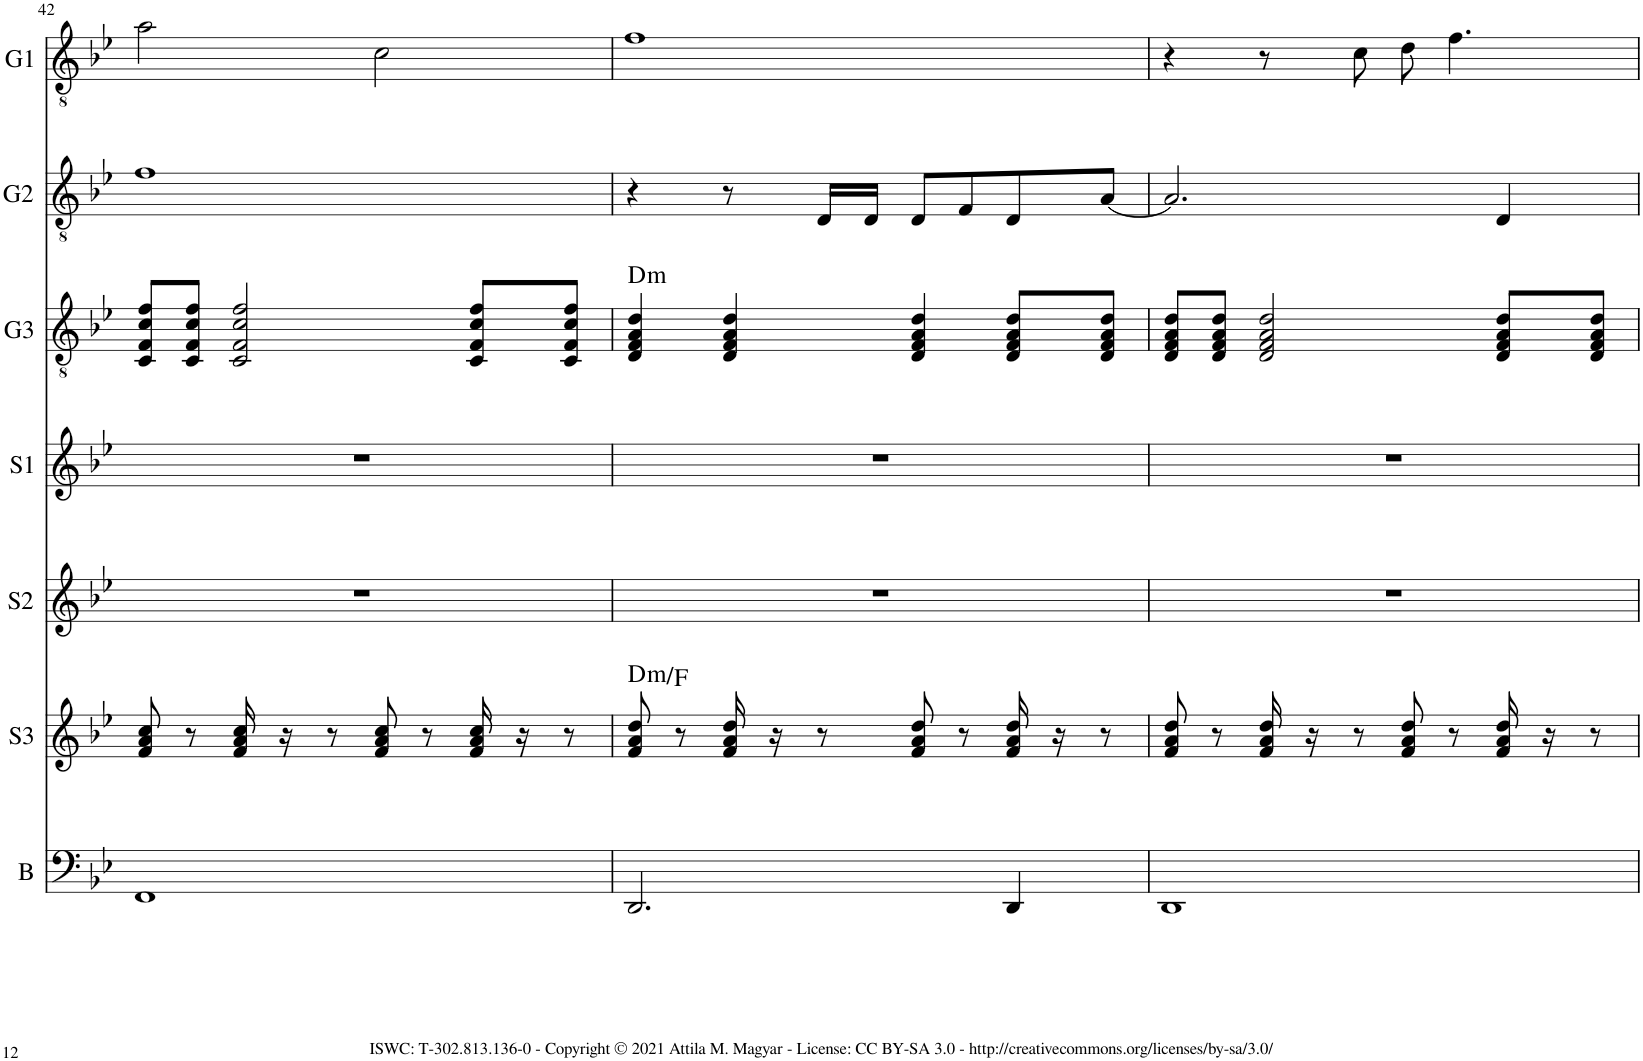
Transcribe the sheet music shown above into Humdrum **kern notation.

**kern	**kern	**harte	**kern	**kern	**kern	**harte	**kern	**kern
*part7	*part6	*part6	*part5	*part4	*part3	*part3	*part2	*part1
*staff7	*staff6	*	*staff5	*staff4	*staff3	*	*staff2	*staff1
*I"Bass	*I"Synth 3 (smooth pad)	*	*I"Synth 2 (saw)	*I"Synth 1 (electric piano)	*I"Guitar 3 (D std.)	*	*I"Guitar 2 (D std.)	*I"Guitar 1 (D std.)
*I'B	*I'S3	*	*I'S2	*I'S1	*I'G3	*	*I'G2	*I'G1
!!LO:PB:g=z
*clefF4	*clefG2	*	*clefG2	*clefG2	*clefGv2	*	*clefGv2	*clefGv2
*k[b-e-]	*k[b-e-]	*	*k[b-e-]	*k[b-e-]	*k[b-e-]	*	*k[b-e-]	*k[b-e-]
*M4/4	*M4/4	*	*M4/4	*M4/4	*M4/4	*	*M4/4	*M4/4
=42	=42	=42	=42	=42	=42	=42	=42	=42
1FF	8f/ 8a/ 8cc/	.	1r	1r	8C/ 8F/ 8c/ 8f/L	.	1f	2a\
.	8r	.	.	.	8C/ 8F/ 8c/ 8f/J	.	.	.
.	16f/ 16a/ 16cc/	.	.	.	2C/ 2F/ 2c/ 2f/	.	.	.
.	16r	.	.	.	.	.	.	.
.	8r	.	.	.	.	.	.	.
.	8f/ 8a/ 8cc/	.	.	.	.	.	.	2c\
.	8r	.	.	.	.	.	.	.
.	16f/ 16a/ 16cc/	.	.	.	8C/ 8F/ 8c/ 8f/L	.	.	.
.	16r	.	.	.	.	.	.	.
.	8r	.	.	.	8C/ 8F/ 8c/ 8f/J	.	.	.
=43	=43	=43	=43	=43	=43	=43	=43	=43
!	!	!LO:H:kt=m	!	!	!	!LO:H:kt=m	!	!
2.DD/	8f/ 8a/ 8dd/	D:min/b3	1r	1r	4D/ 4F/ 4A/ 4d/	D:min	4r	1f
.	8r	.	.	.	.	.	.	.
.	16f/ 16a/ 16dd/	.	.	.	4D/ 4F/ 4A/ 4d/	.	8r	.
.	16r	.	.	.	.	.	.	.
.	8r	.	.	.	.	.	16D/LL	.
.	.	.	.	.	.	.	16D/JJ	.
.	8f/ 8a/ 8dd/	.	.	.	4D/ 4F/ 4A/ 4d/	.	8D/L	.
.	8r	.	.	.	.	.	8F/	.
4DD/	16f/ 16a/ 16dd/	.	.	.	8D/ 8F/ 8A/ 8d/L	.	8D/	.
.	16r	.	.	.	.	.	.	.
.	8r	.	.	.	8D/ 8F/ 8A/ 8d/J	.	[8A/J	.
=44	=44	=44	=44	=44	=44	=44	=44	=44
1DD	8f/ 8a/ 8dd/	.	1r	1r	8D/ 8F/ 8A/ 8d/L	.	2.A/]	4r
.	8r	.	.	.	8D/ 8F/ 8A/ 8d/J	.	.	.
.	16f/ 16a/ 16dd/	.	.	.	2D/ 2F/ 2A/ 2d/	.	.	8r
.	16r	.	.	.	.	.	.	.
.	8r	.	.	.	.	.	.	8c\
.	8f/ 8a/ 8dd/	.	.	.	.	.	.	8d\
.	8r	.	.	.	.	.	.	4.f\
.	16f/ 16a/ 16dd/	.	.	.	8D/ 8F/ 8A/ 8d/L	.	4D/	.
.	16r	.	.	.	.	.	.	.
.	8r	.	.	.	8D/ 8F/ 8A/ 8d/J	.	.	.
=	=	=	=	=	=	=	=	=
*-	*-	*-	*-	*-	*-	*-	*-	*-
